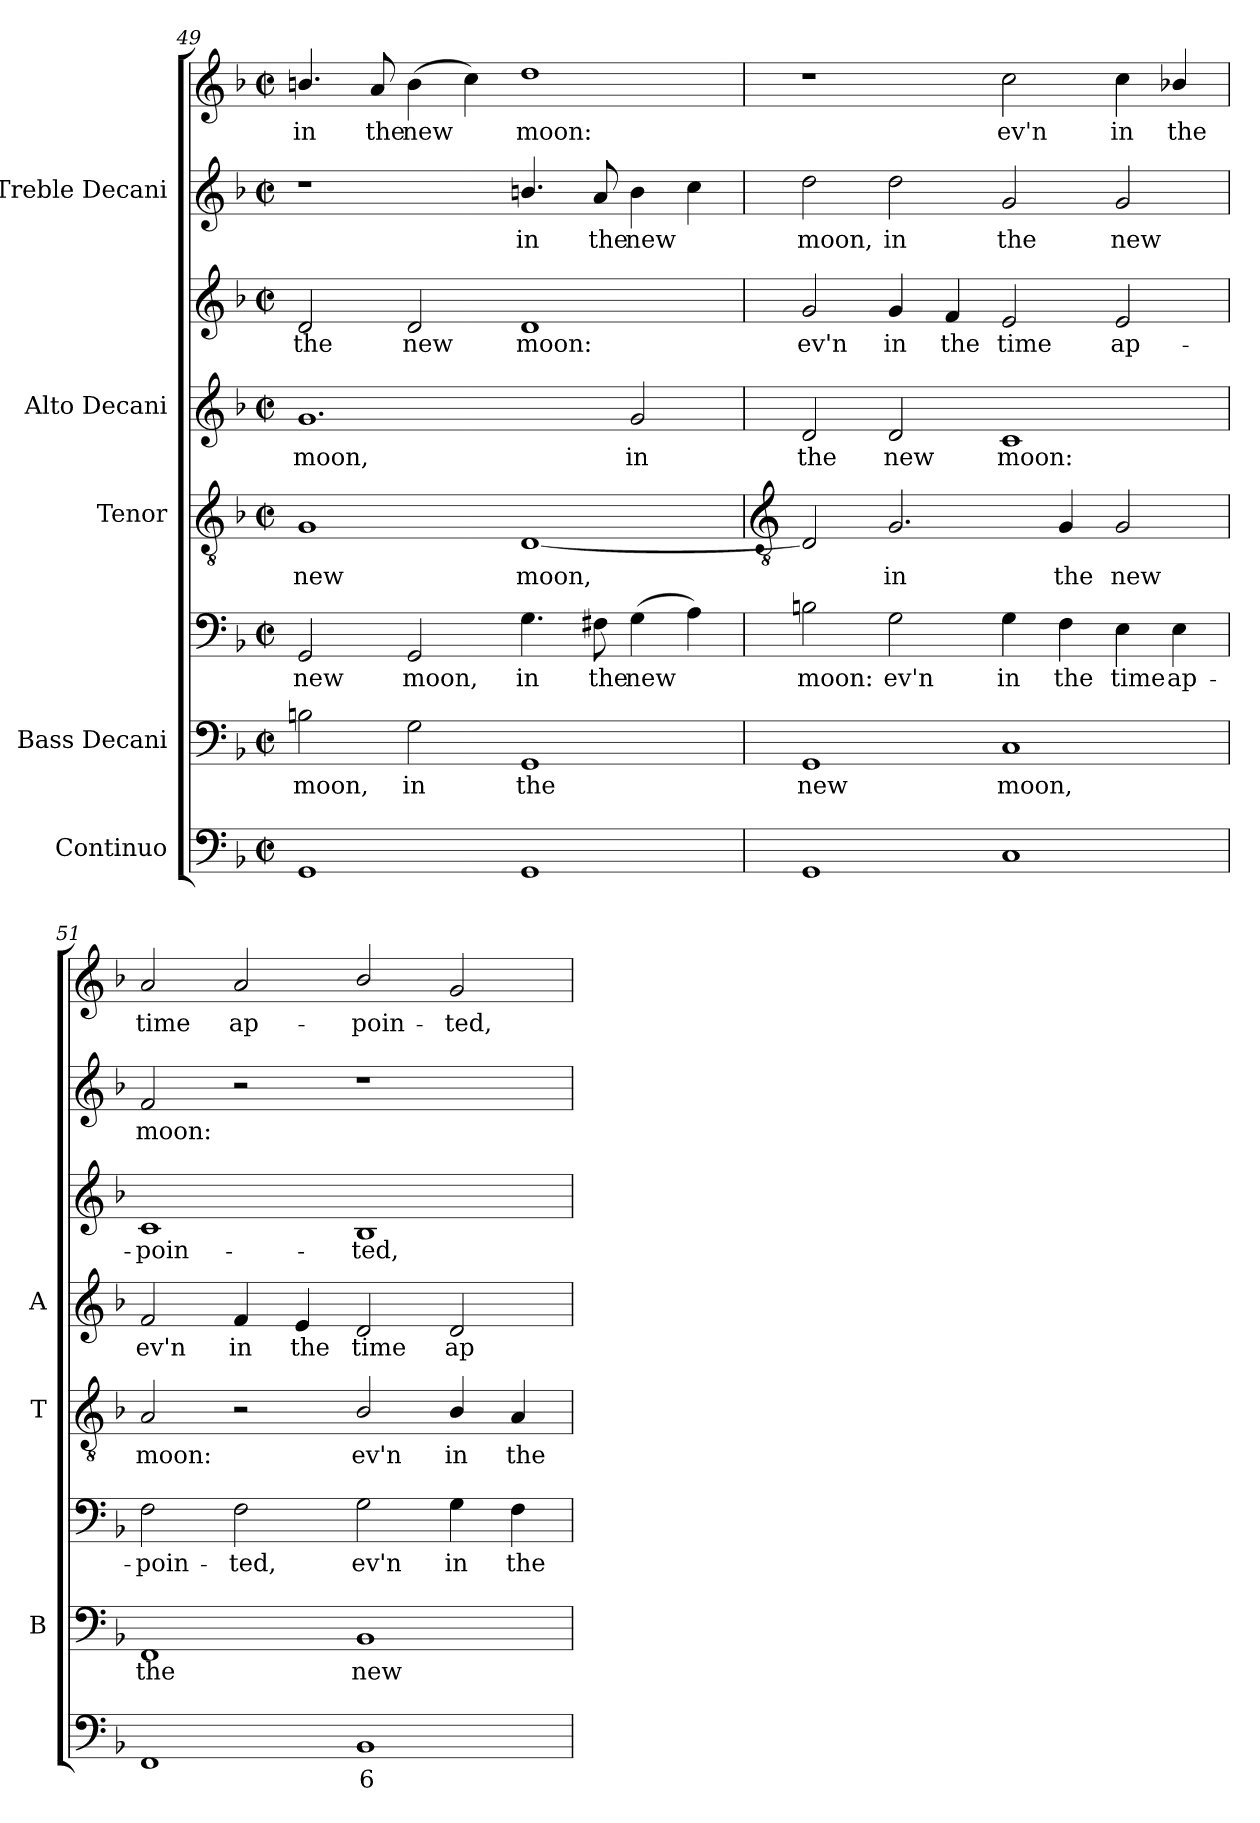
**kern	**text	**kern	**text	**kern	**text	**kern	**text	**kern	**text	**kern	**text	**kern	**text	**kern	**text
*part5	*part5	*part4	*part4	*part4	*part4	*part3	*part3	*part2	*part2	*part2	*part2	*part1	*part1	*part1	*part1
*staff8	*staff8	*staff7	*staff7	*staff6	*staff6	*staff5	*staff5	*staff4	*staff4	*staff3	*staff3	*staff2	*staff2	*staff1	*staff1
*I"Continuo	*	*I"Bass Decani	*	*	*	*I"Tenor	*	*I"Alto Decani	*	*	*	*I"Treble Decani	*	*	*
*	*	*I'B	*	*	*	*I'T	*	*I'A	*	*	*	*	*	*	*
*clefF4	*	*clefF4	*	*clefF4	*	*clefGv2	*	*clefG2	*	*clefG2	*	*clefG2	*	*clefG2	*
*k[b-]	*	*k[b-]	*	*k[b-]	*	*k[b-]	*	*k[b-]	*	*k[b-]	*	*k[b-]	*	*k[b-]	*
*F:	*	*F:	*	*F:	*	*F:	*	*F:	*	*F:	*	*F:	*	*F:	*
*M4/2	*	*M4/2	*	*M4/2	*	*M4/2	*	*M4/2	*	*M4/2	*	*M4/2	*	*M4/2	*
*met(c|)	*	*met(c|)	*	*met(c|)	*	*met(c|)	*	*met(c|)	*	*met(c|)	*	*met(c|)	*	*met(c|)	*
=49	=49	=49	=49	=49	=49	=49	=49	=49	=49	=49	=49	=49	=49	=49	=49
!	!	!	!LO:LY:b	!	!LO:LY:b	!	!LO:LY:b	!	!LO:LY:b	!	!LO:LY:b	!	!	!	!LO:LY:b
1GG	.	2Bn	moon,	2GG	new	1G	new	1.g	moon,	2d	the	1r	.	4.bn/	in
!	!	!	!	!	!	!	!	!	!	!	!	!	!	!	!LO:LY:b
.	.	.	.	.	.	.	.	.	.	.	.	.	.	8a	the
!	!	!	!LO:LY:b	!	!LO:LY:b	!	!	!	!	!	!LO:LY:b	!	!	!	!LO:LY:b
.	.	2G	in	2GG	moon,	.	.	.	.	2d	new	.	.	(>4b	new
.	.	.	.	.	.	.	.	.	.	.	.	.	.	4cc)	.
!	!	!	!LO:LY:b	!	!LO:LY:b	!	!LO:LY:b	!	!	!	!LO:LY:b	!	!LO:LY:b	!	!LO:LY:b
1GG	.	1GG	the	4.G	in	[1D	moon,	.	.	1d	moon:	4.bn/	in	1dd	moon:
!	!	!	!	!	!LO:LY:b	!	!	!	!	!	!	!	!LO:LY:b	!	!
.	.	.	.	8F#X	the	.	.	.	.	.	.	8a	the	.	.
!	!	!	!	!	!LO:LY:b	!	!	!	!LO:LY:b	!	!	!	!LO:LY:b	!	!
.	.	.	.	(>4G	new	.	.	2g	in	.	.	4b	new	.	.
.	.	.	.	4A)	.	.	.	.	.	.	.	4cc	.	.	.
!!LO:LB:g=z
=50	=50	=50	=50	=50	=50	=50	=50	=50	=50	=50	=50	=50	=50	=50	=50
*	*	*	*	*	*	*clefGv2	*	*	*	*	*	*	*	*	*
!	!	!	!LO:LY:b	!	!LO:LY:b	!	!	!	!LO:LY:b	!	!LO:LY:b	!	!LO:LY:b	!	!
1GG	.	1GG	-new	2Bn	moon:	2D]	.	2d	-the	2g	ev'n	2dd	moon,	1r	.
!	!	!	!	!	!LO:LY:b	!	!LO:LY:b	!	!LO:LY:b	!	!LO:LY:b	!	!LO:LY:b	!	!
.	.	.	.	2G	ev'n	2.G	in	2d	new	4g	in	2dd	in	.	.
!	!	!	!	!	!	!	!	!	!	!	!LO:LY:b	!	!	!	!
.	.	.	.	.	.	.	.	.	.	4f	the	.	.	.	.
!	!	!	!LO:LY:b	!	!LO:LY:b	!	!	!	!LO:LY:b	!	!LO:LY:b	!	!LO:LY:b	!	!LO:LY:b
1C	.	1C	moon,	4G	in	.	.	1c	moon:	2e	time	2g	the	2cc	ev'n
!	!	!	!	!	!LO:LY:b	!	!LO:LY:b	!	!	!	!	!	!	!	!
.	.	.	.	4F	the	4G	the	.	.	.	.	.	.	.	.
!	!	!	!	!	!LO:LY:b	!	!LO:LY:b	!	!	!	!LO:LY:b	!	!LO:LY:b	!	!LO:LY:b
.	.	.	.	4E	time	2G	new	.	.	2e	ap-	2g	new	4cc	in
!	!	!	!	!	!LO:LY:b	!	!	!	!	!	!	!	!	!	!LO:LY:b
.	.	.	.	4E	ap-	.	.	.	.	.	.	.	.	4b-X/	the
=51	=51	=51	=51	=51	=51	=51	=51	=51	=51	=51	=51	=51	=51	=51	=51
!	!	!	!LO:LY:b	!	!LO:LY:b	!	!LO:LY:b	!	!LO:LY:b	!	!LO:LY:b	!	!LO:LY:b	!	!LO:LY:b
1FF	.	1FF	the	2F	poin-	2A	moon:	2f	ev'n	1c	poin-	2f	moon:	2a	time
!	!	!	!	!	!LO:LY:b	!	!	!	!LO:LY:b	!	!	!	!	!	!LO:LY:b
.	.	.	.	2F	-ted,	2r	.	4f	in	.	.	2r	.	2a	ap-
!	!	!	!	!	!	!	!	!	!LO:LY:b	!	!	!	!	!	!
.	.	.	.	.	.	.	.	4e	the	.	.	.	.	.	.
!	!LO:LY:b	!	!LO:LY:b	!	!LO:LY:b	!	!LO:LY:b	!	!LO:LY:b	!	!LO:LY:b	!	!	!	!LO:LY:b
1BB-	6	1BB-	new	2G	ev'n	2B-/	ev'n	2d	time	1B-	-ted,	1r	.	2b-/	-poin-
!	!	!	!	!	!LO:LY:b	!	!LO:LY:b	!	!LO:LY:b	!	!	!	!	!	!LO:LY:b
.	.	.	.	4G	in	4B-/	in	2d	ap-	.	.	.	.	2g	-ted,
!	!	!	!	!	!LO:LY:b	!	!LO:LY:b	!	!	!	!	!	!	!	!
.	.	.	.	4F	the	4A	the	.	.	.	.	.	.	.	.
=	=	=	=	=	=	=	=	=	=	=	=	=	=	=	=
*-	*-	*-	*-	*-	*-	*-	*-	*-	*-	*-	*-	*-	*-	*-	*-
